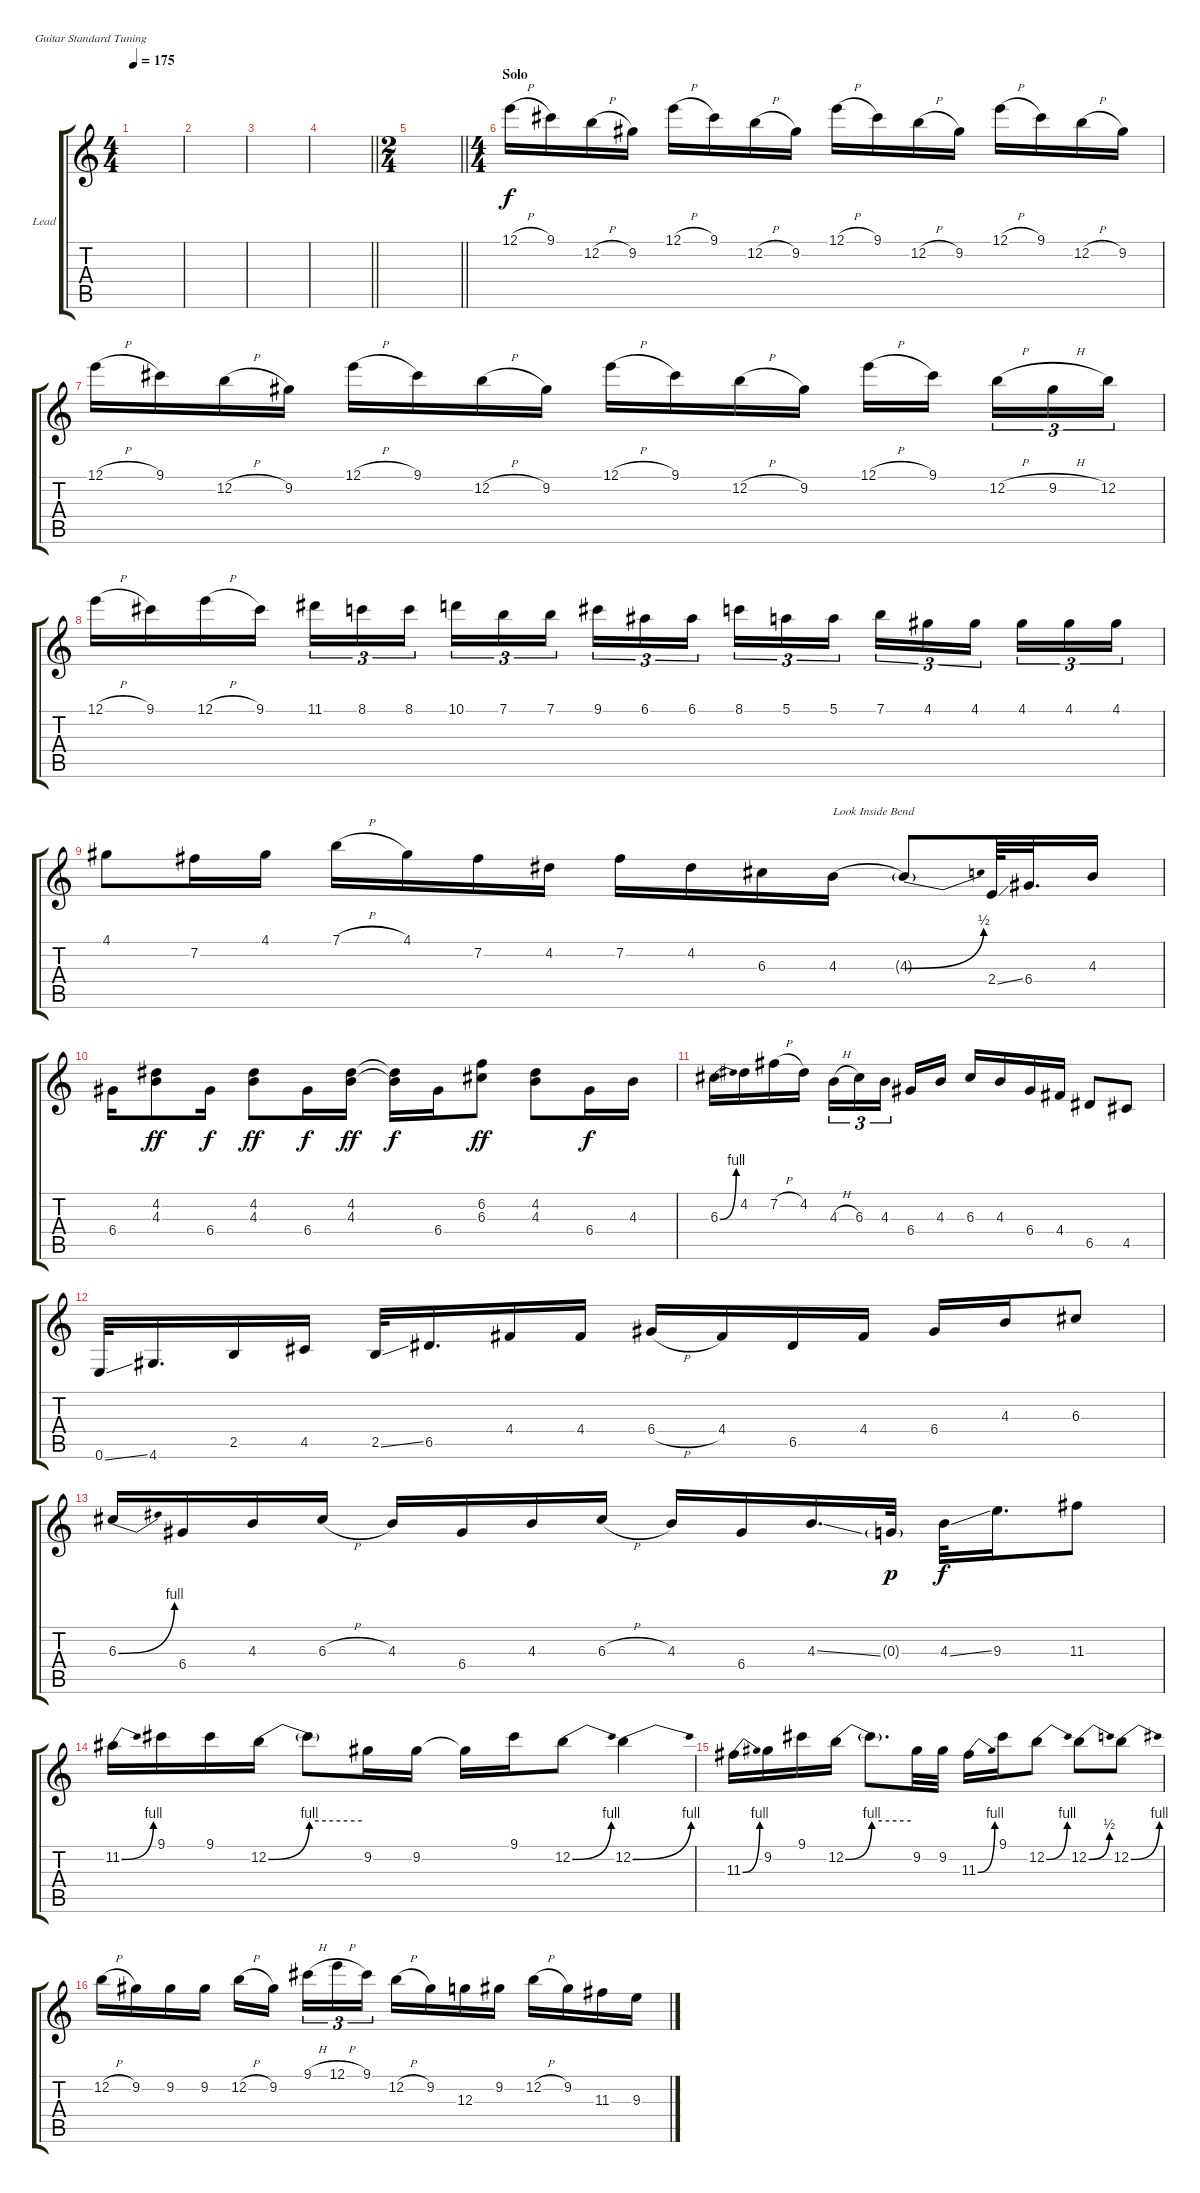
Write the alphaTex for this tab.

\bracketExtendMode groupsimilarinstruments
\firstSystemTrackNameOrientation horizontal
\otherSystemsTrackNameOrientation horizontal
\track ("Guitar Lead" "Lead") {instrument overdrivenguitar}
\staff {score tabs}
\tuning (E4 B3 G3 D3 A2 E2)
\ts (4 4)
\tempo 175
\clef g2
\ks c
|
|
|
\barLineRight lightlight
|
\ts (2 4)
\beaming (8 2 2)
\barLineRight lightlight
|
\ts (4 4)
\beaming (8 2 2 2 2)
\section ("" "Solo")
12.1{h}.16 9.1.16 12.2{h}.16 9.2.16 12.1{h}.16 9.1.16 12.2{h}.16 9.2.16 12.1{h}.16 9.1.16 12.2{h}.16 9.2.16 12.1{h}.16 9.1.16 12.2{h}.16 9.2.16 |
12.1{h}.16 9.1.16 12.2{h}.16 9.2.16 12.1{h}.16 9.1.16 12.2{h}.16 9.2.16 12.1{h}.16 9.1.16 12.2{h}.16 9.2.16 12.1{h}.16 9.1.16 12.2{h}.16{tu (3 2)} 9.2{h}.16{tu (3 2)} 12.2.16{tu (3 2)} |
12.1{h}.16 9.1.16 12.1{h}.16 9.1.16 11.1.16{tu (3 2)} 8.1.16{tu (3 2)} 8.1.16{tu (3 2)} 10.1.16{tu (3 2)} 7.1.16{tu (3 2)} 7.1.16{tu (3 2)} 9.1.16{tu (3 2)} 6.1.16{tu (3 2)} 6.1.16{tu (3 2)} 8.1.16{tu (3 2)} 5.1.16{tu (3 2)} 5.1.16{tu (3 2)} 7.1.16{tu (3 2)} 4.1.16{tu (3 2)} 4.1.16{tu (3 2)} 4.1.16{tu (3 2)} 4.1.16{tu (3 2)} 4.1.16{tu (3 2)} |
4.1.8 7.2.16 4.1.16 7.1{h}.16 4.1.16 7.2.16 4.2.16 7.2.16 4.2.16 6.3.16 4.3{be (hold 0 0 60 0)}.16{txt "Look Inside Bend"} 4.3{be (bend 0 0 60 2) t}.8 2.4{ss}.64 6.4.32{d} 4.3.16 |
6.4.16 (4.2 4.3).8{dy ff} 6.4.16{dy f} (4.2 4.3).8{dy ff} 6.4.16{dy f} (4.2 4.3).16{dy ff} (4.2{t} 4.3{t}).16{dy f} 6.4.16 (6.2 6.3).8{dy ff} (4.2 4.3).8 6.4.16{dy f} 4.3.16 |
6.3{be (bend 0 0 60 4)}.16 4.2.16 7.2{h}.16 4.2.16 4.3{h}.16{tu (3 2)} 6.3.16{tu (3 2)} 4.3.16{tu (3 2)} 6.4.16 4.3.16 6.3.16 4.3.16 6.4.16 4.4.16 6.5.8 4.5.8 |
0.6{ss}.32 4.6.16{d} 2.5.16 4.5.16 2.5{ss}.32 6.5.16{d} 4.4.16 4.4.16 6.4{h}.16 4.4.16 6.5.16 4.4.16 6.4.16 4.3.16 6.3.8 |
6.3{be (bend 0 0 60 4)}.16 6.4.16 4.3.16 6.3{h}.16 4.3.16 6.4.16 4.3.16 6.3{h}.16 4.3.16 6.4.16 4.3{ss}.16{d} 0.3{g}.32{dy p} 4.3{ss}.32{dy f} 9.3.16{d} 11.3.8 |
11.2{be (bend 0 0 60 4)}.16 9.1.16 9.1.16 12.2{be (bend 0 0 60 4)}.16 12.2{be (hold 0 4 60 4) t}.8 9.2.16 9.2.16 9.2{t}.16 9.1.16 12.2{be (bend 0 0 60 4)}.8 12.2{be (bend 0 0 60 4)}.4 |
11.3{be (bend 0 0 60 4)}.16 9.2.16 9.1.16 12.2{be (bend 0 0 60 4)}.16 12.2{be (hold 0 4 60 4) t}.8{d} 9.2.32 9.2.32 11.3{be (bend 0 0 60 4)}.16 9.1.16 12.2{be (bend 0 0 60 4)}.8 12.2{be (bend 0 0 60 2)}.8 12.2{be (bend 0 0 60 4)}.8 |
12.2{h}.16 9.2.16 9.2.16 9.2.16 12.2{h}.16 9.2.16 9.1{h}.16{tu (3 2)} 12.1{h}.16{tu (3 2)} 9.1.16{tu (3 2)} 12.2{h}.16 9.2.16 12.3.16 9.2.16 12.2{h}.16 9.2.16 11.3.16 9.3.16
